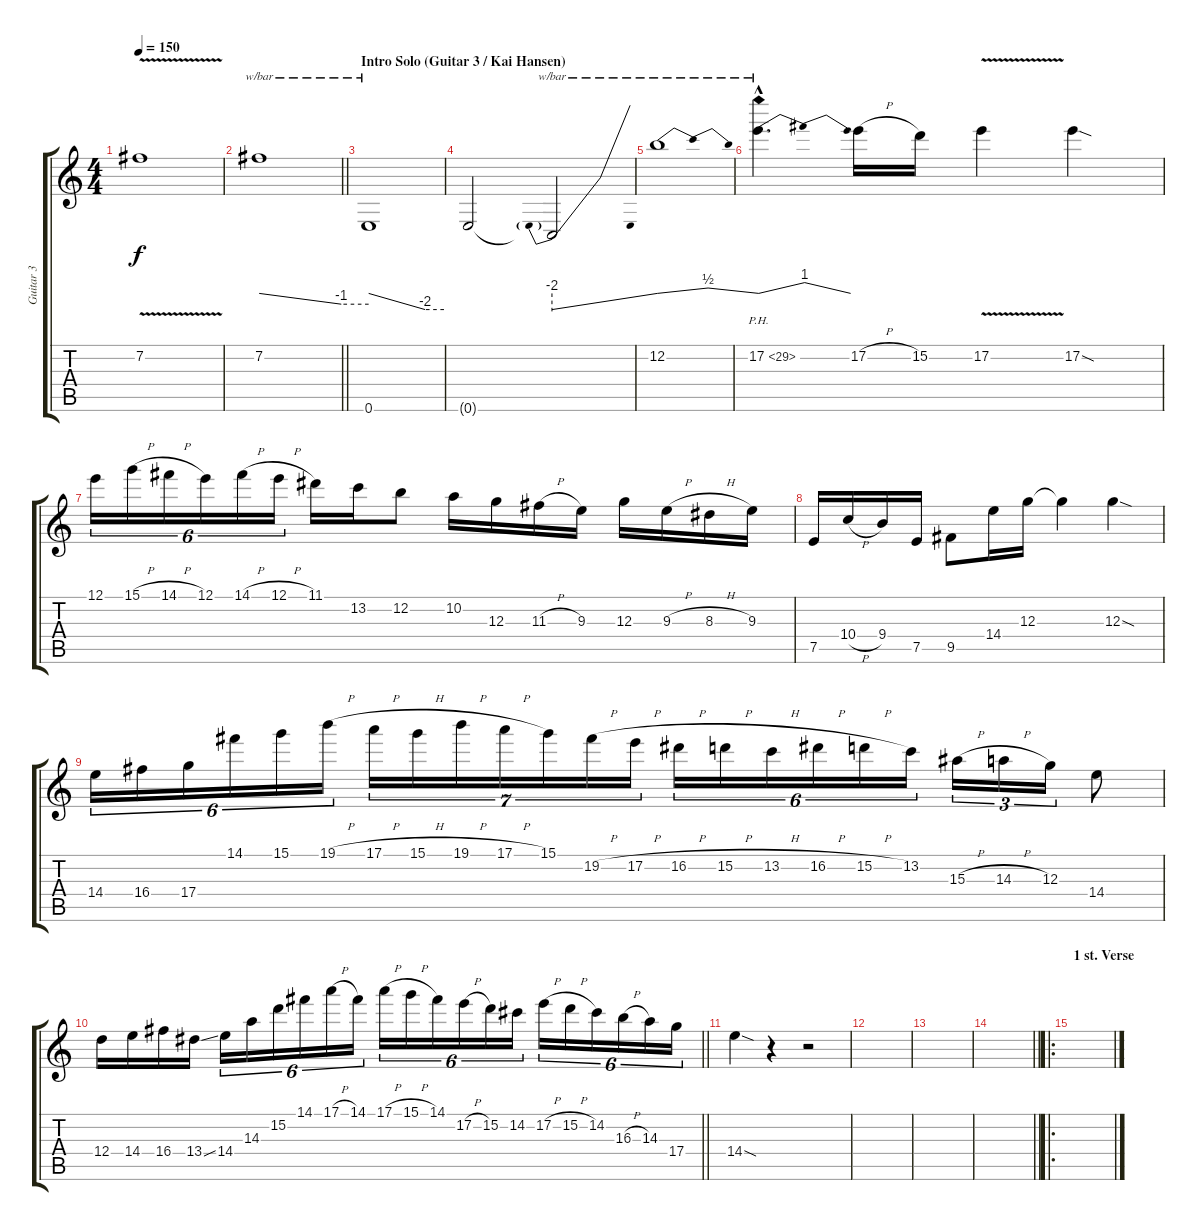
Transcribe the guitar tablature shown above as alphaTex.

\track ("Guitar 3" "Guitar 3") {instrument distortionguitar}
\staff {score tabs}
\tuning (E4 B3 G3 D3 A2 E2) {hide}
\ts (4 4)
\tempo 150
\clef g2
\ks c
7.2{v}.1{dy f} |
\barLineRight lightlight
7.2.1{tbe (custom default 0 0 45 -4 60 -4)} |
\section ("" "Intro Solo (Guitar 3 / Kai Hansen)")
0.6.1{tbe (custom default 0 0 45 -8 60 -8) volume 13} |
0.6{t}.2 0.6{t}.2{tbe (predivedive default 0 -8 60 0)} |
12.2.1{tbe (dip default 0 0 30 2 45 2 60 0)} |
17.2{ph 12 hac}.4{d tbe (dip default 0 0 30 4 60 0)} 17.2{h}.16 15.2.16 17.2{v}.4 17.2{sod}.4 |
12.1.16{tu (6 4)} 15.1{h}.16{tu (6 4)} 14.1{h}.16{tu (6 4)} 12.1.16{tu (6 4)} 14.1{h}.16{tu (6 4)} 12.1{h}.16{tu (6 4)} 11.1.16 13.2.16 12.2.8 10.2.16 12.3.16 11.3{h}.16 9.3.16 12.3.16 9.3{h}.16 8.3{h}.16 9.3.16 |
7.5.16 10.4{h}.16 9.4.16 7.5.16 9.5.8 14.4.16 12.3.16 12.3{t}.4 12.3{sod}.4 |
14.4.16{tu (6 4)} 16.4.16{tu (6 4)} 17.4.16{tu (6 4)} 14.1.16{tu (6 4)} 15.1.16{tu (6 4)} 19.1{h}.16{tu (6 4)} 17.1{h}.16{tu (7 4)} 15.1{h}.16{tu (7 4)} 19.1{h}.16{tu (7 4)} 17.1{h}.16{tu (7 4)} 15.1.16{tu (7 4)} 19.2{h}.16{tu (7 4)} 17.2{h}.16{tu (7 4)} 16.2{h}.16{tu (6 4)} 15.2{h}.16{tu (6 4)} 13.2{h}.16{tu (6 4)} 16.2{h}.16{tu (6 4)} 15.2{h}.16{tu (6 4)} 13.2.16{tu (6 4)} 15.3{h}.16{tu (3 2)} 14.3{h}.16{tu (3 2)} 12.3.16{tu (3 2)} 14.4.8 |
\barLineRight lightlight
12.4.16 14.4.16 16.4.16 13.4{ss}.16 14.4.16{tu (6 4)} 14.3.16{tu (6 4)} 15.2.16{tu (6 4)} 14.1.16{tu (6 4)} 17.1{h}.16{tu (6 4)} 14.1.16{tu (6 4)} 17.1{h}.16{tu (6 4)} 15.1{h}.16{tu (6 4)} 14.1.16{tu (6 4)} 17.2{h}.16{tu (6 4)} 15.2.16{tu (6 4)} 14.2.16{tu (6 4)} 17.2{h}.16{tu (6 4)} 15.2{h}.16{tu (6 4)} 14.2.16{tu (6 4)} 16.3{h}.16{tu (6 4)} 14.3.16{tu (6 4)} 17.4.16{tu (6 4)} |
14.4{sod}.4 r.4 r.2 |
|
|
\barLineRight lightlight
|
\ro
\section ("" "1 st. Verse")
